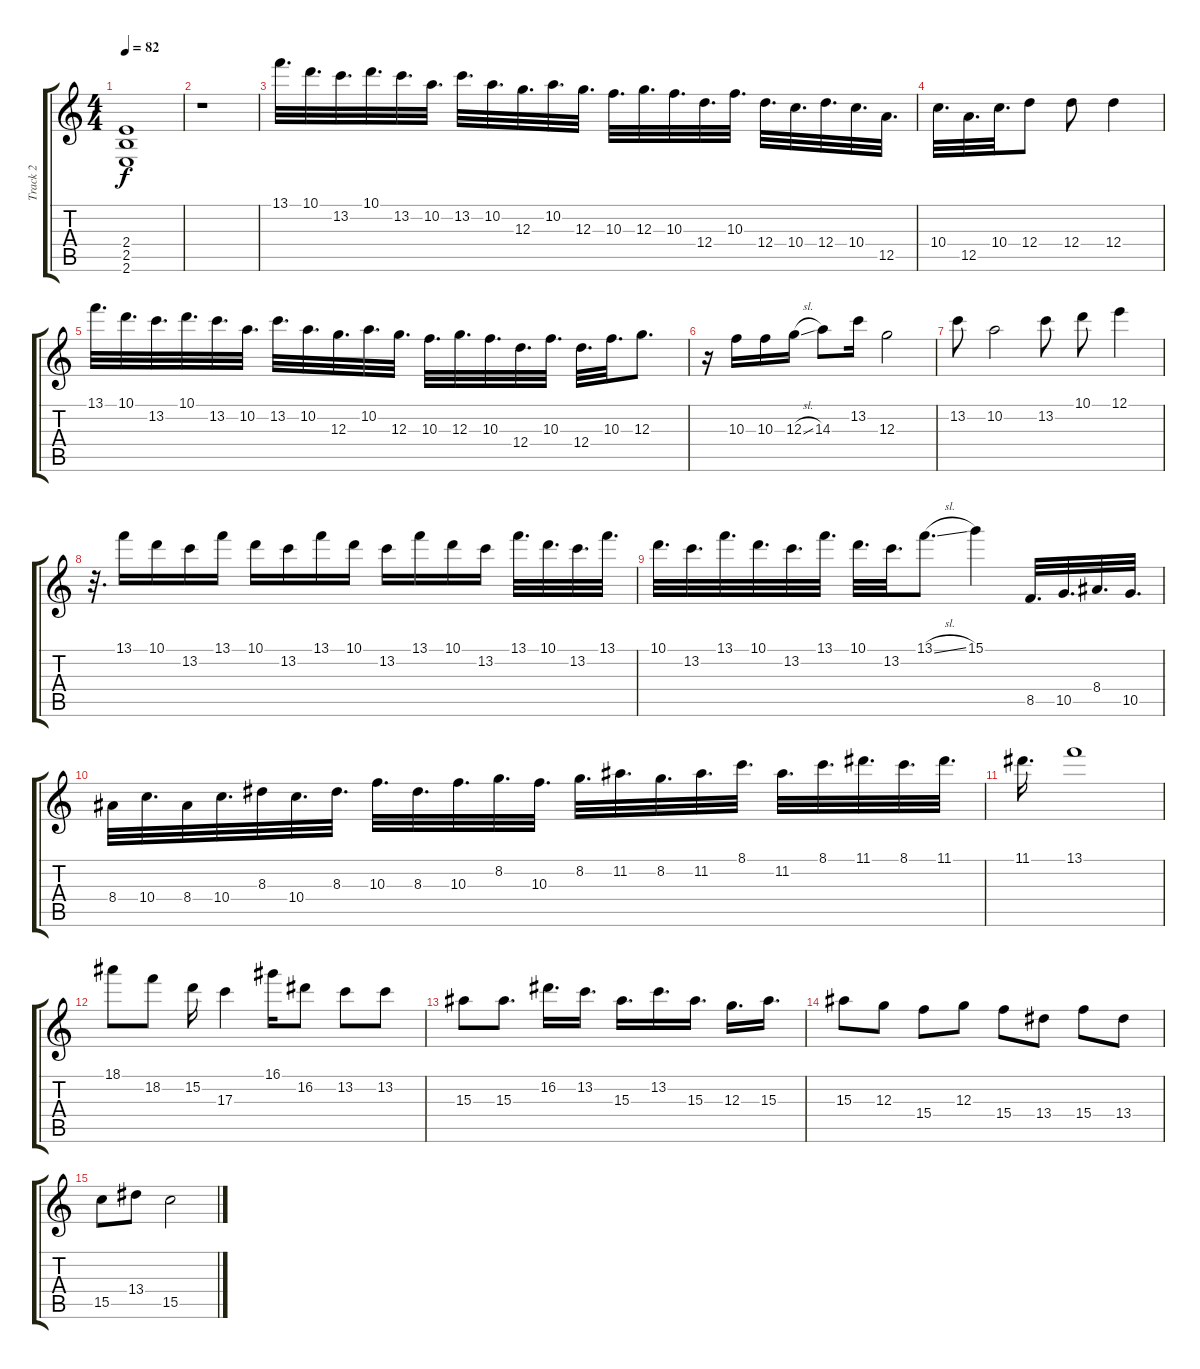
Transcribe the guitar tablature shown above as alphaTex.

\track ("Track 2" "Track 2") {instrument distortionguitar}
\staff {score tabs}
\tuning (E4 B3 G3 D3 A2 D2) {hide}
\ts (4 4)
\tempo 82
\clef g2
\ks c
(2.4 2.5 2.6).1{dy f} |
r.1 |
13.1.32{d} 10.1.32{d} 13.2.32{d} 10.1.32{d} 13.2.32{d} 10.2.32{d} 13.2.32{d} 10.2.32{d} 12.3.32{d} 10.2.32{d} 12.3.32{d} 10.3.32{d} 12.3.32{d} 10.3.32{d} 12.4.32{d} 10.3.32{d} 12.4.32{d} 10.4.32{d} 12.4.32{d} 10.4.32{d} 12.5.32{d} |
10.4.32{d} 12.5.32{d} 10.4.32{d} 12.4.8 12.4.8 12.4.4 |
13.1.32{d} 10.1.32{d} 13.2.32{d} 10.1.32{d} 13.2.32{d} 10.2.32{d} 13.2.32{d} 10.2.32{d} 12.3.32{d} 10.2.32{d} 12.3.32{d} 10.3.32{d} 12.3.32{d} 10.3.32{d} 12.4.32{d} 10.3.32{d} 12.4.32{d} 10.3.32{d} 12.3.8{d} |
r.16 10.3.16 10.3.16 12.3{sl}.16 14.3.8 13.2.16 12.3.2 |
13.2.8 10.2.2 13.2.8 10.1.8 12.1.4 |
r.32{d} 13.1.16 10.1.16 13.2.16 13.1.16 10.1.16 13.2.16 13.1.16 10.1.16 13.2.16 13.1.16 10.1.16 13.2.16 13.1.32{d} 10.1.32{d} 13.2.32{d} 13.1.32{d} |
10.1.32{d} 13.2.32{d} 13.1.32{d} 10.1.32{d} 13.2.32{d} 13.1.32{d} 10.1.32{d} 13.2.32{d} 13.1{sl}.8{d} 15.1.4 8.5.32{d} 10.5.32{d} 8.4.32{d} 10.5.32{d} |
8.4.32 10.4.32{d} 8.4.32 10.4.32{d} 8.3.32 10.4.32{d} 8.3.32{d} 10.3.32{d} 8.3.32{d} 10.3.32{d} 8.2.32{d} 10.3.32{d} 8.2.32{d} 11.2.32{d} 8.2.32{d} 11.2.32{d} 8.1.32{d} 11.2.32{d} 8.1.32{d} 11.1.32{d} 8.1.32{d} 11.1.32{d} |
11.1.16{d} 13.1.1 |
18.1.8 18.2.8 15.2.16 17.3.4 16.1.16 16.2.8 13.2.8 13.2.8 |
15.3.8 15.3.8{d} 16.2.16{d} 13.2.16{d} 15.3.16{d} 13.2.16{d} 15.3.16{d} 12.3.16{d} 15.3.16{d} |
15.3.8 12.3.8 15.4.8 12.3.8 15.4.8 13.4.8 15.4.8 13.4.8 |
15.5.8 13.4.8 15.5.2
